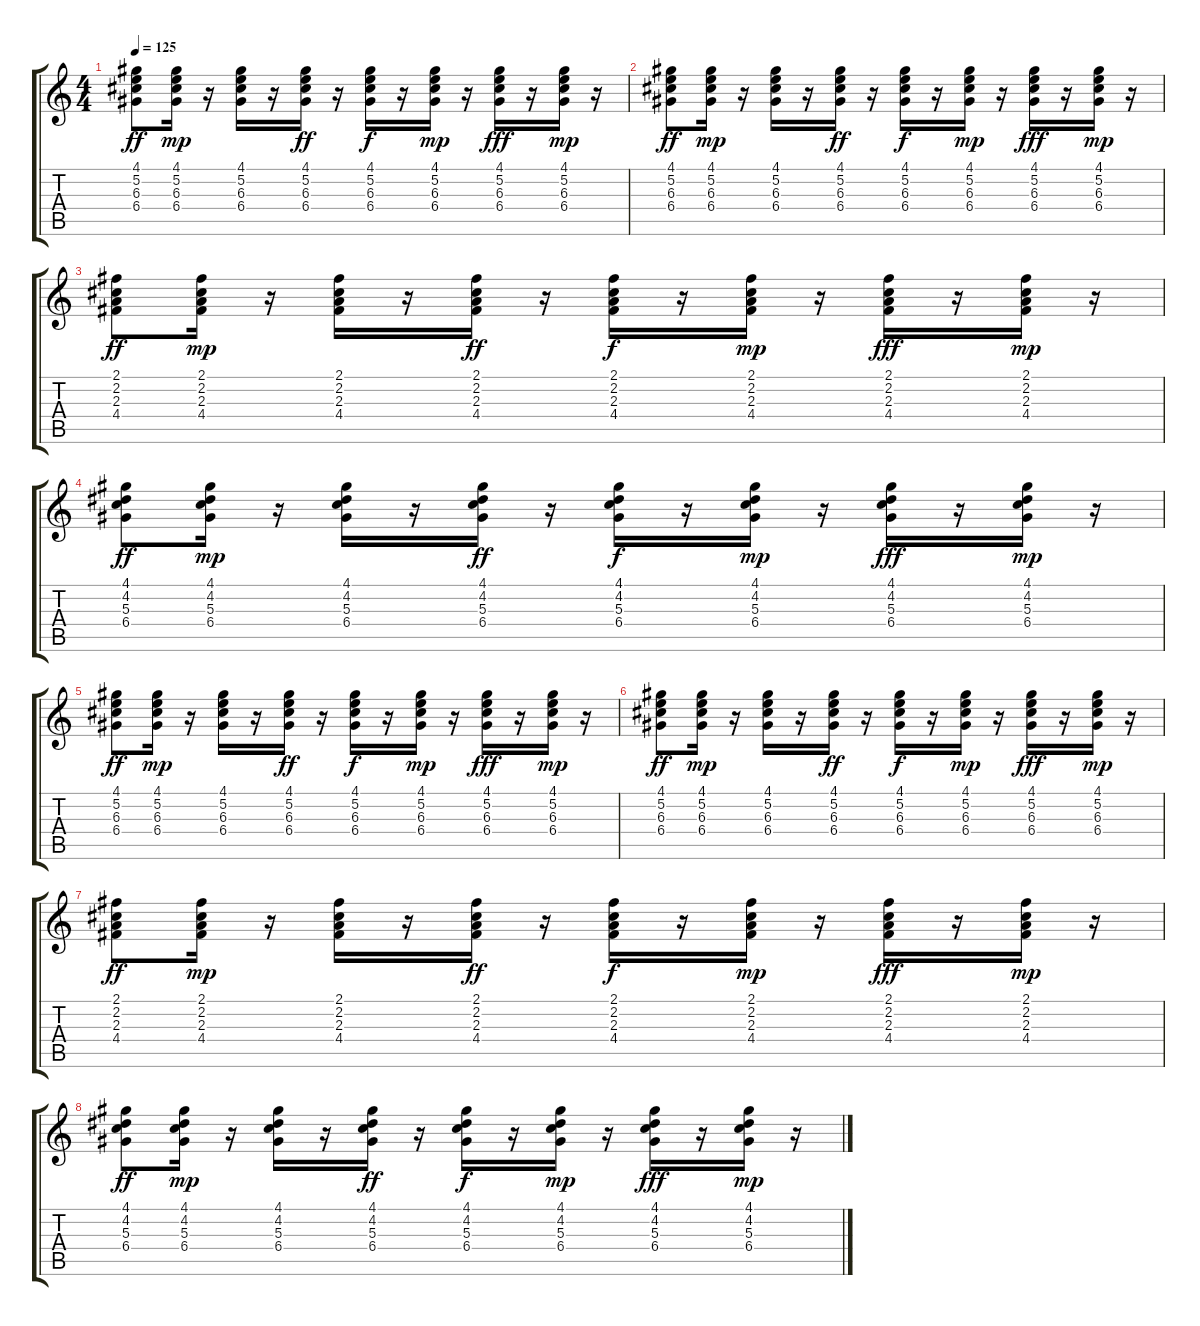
\track "" {instrument acousticguitarsteel}
\staff {score tabs}
\tuning (E4 B3 G3 D3 A2 E2) {hide}
\ts (4 4)
\tempo 125
\clef g2
\ks c
(4.1 5.2 6.3 6.4).8{dy ff} (4.1 5.2 6.3 6.4).16{dy mp} r.16 (4.1 5.2 6.3 6.4).16 r.16 (4.1 5.2 6.3 6.4).16{dy ff} r.16 (4.1 5.2 6.3 6.4).16{dy f} r.16 (4.1 5.2 6.3 6.4).16{dy mp} r.16 (4.1 5.2 6.3 6.4).16{dy fff} r.16 (4.1 5.2 6.3 6.4).16{dy mp} r.16 |
(4.1 5.2 6.3 6.4).8{dy ff} (4.1 5.2 6.3 6.4).16{dy mp} r.16 (4.1 5.2 6.3 6.4).16 r.16 (4.1 5.2 6.3 6.4).16{dy ff} r.16 (4.1 5.2 6.3 6.4).16{dy f} r.16 (4.1 5.2 6.3 6.4).16{dy mp} r.16 (4.1 5.2 6.3 6.4).16{dy fff} r.16 (4.1 5.2 6.3 6.4).16{dy mp} r.16 |
(2.1 2.2 2.3 4.4).8{dy ff} (2.1 2.2 2.3 4.4).16{dy mp} r.16 (2.1 2.2 2.3 4.4).16 r.16 (2.1 2.2 2.3 4.4).16{dy ff} r.16 (2.1 2.2 2.3 4.4).16{dy f} r.16 (2.1 2.2 2.3 4.4).16{dy mp} r.16 (2.1 2.2 2.3 4.4).16{dy fff} r.16 (2.1 2.2 2.3 4.4).16{dy mp} r.16 |
(4.1 4.2 5.3 6.4).8{dy ff} (4.1 4.2 5.3 6.4).16{dy mp} r.16 (4.1 4.2 5.3 6.4).16 r.16 (4.1 4.2 5.3 6.4).16{dy ff} r.16 (4.1 4.2 5.3 6.4).16{dy f} r.16 (4.1 4.2 5.3 6.4).16{dy mp} r.16 (4.1 4.2 5.3 6.4).16{dy fff} r.16 (4.1 4.2 5.3 6.4).16{dy mp} r.16 |
(4.1 5.2 6.3 6.4).8{dy ff} (4.1 5.2 6.3 6.4).16{dy mp} r.16 (4.1 5.2 6.3 6.4).16 r.16 (4.1 5.2 6.3 6.4).16{dy ff} r.16 (4.1 5.2 6.3 6.4).16{dy f} r.16 (4.1 5.2 6.3 6.4).16{dy mp} r.16 (4.1 5.2 6.3 6.4).16{dy fff} r.16 (4.1 5.2 6.3 6.4).16{dy mp} r.16 |
(4.1 5.2 6.3 6.4).8{dy ff} (4.1 5.2 6.3 6.4).16{dy mp} r.16 (4.1 5.2 6.3 6.4).16 r.16 (4.1 5.2 6.3 6.4).16{dy ff} r.16 (4.1 5.2 6.3 6.4).16{dy f} r.16 (4.1 5.2 6.3 6.4).16{dy mp} r.16 (4.1 5.2 6.3 6.4).16{dy fff} r.16 (4.1 5.2 6.3 6.4).16{dy mp} r.16 |
(2.1 2.2 2.3 4.4).8{dy ff} (2.1 2.2 2.3 4.4).16{dy mp} r.16 (2.1 2.2 2.3 4.4).16 r.16 (2.1 2.2 2.3 4.4).16{dy ff} r.16 (2.1 2.2 2.3 4.4).16{dy f} r.16 (2.1 2.2 2.3 4.4).16{dy mp} r.16 (2.1 2.2 2.3 4.4).16{dy fff} r.16 (2.1 2.2 2.3 4.4).16{dy mp} r.16 |
(4.1 4.2 5.3 6.4).8{dy ff} (4.1 4.2 5.3 6.4).16{dy mp} r.16 (4.1 4.2 5.3 6.4).16 r.16 (4.1 4.2 5.3 6.4).16{dy ff} r.16 (4.1 4.2 5.3 6.4).16{dy f} r.16 (4.1 4.2 5.3 6.4).16{dy mp} r.16 (4.1 4.2 5.3 6.4).16{dy fff} r.16 (4.1 4.2 5.3 6.4).16{dy mp} r.16
